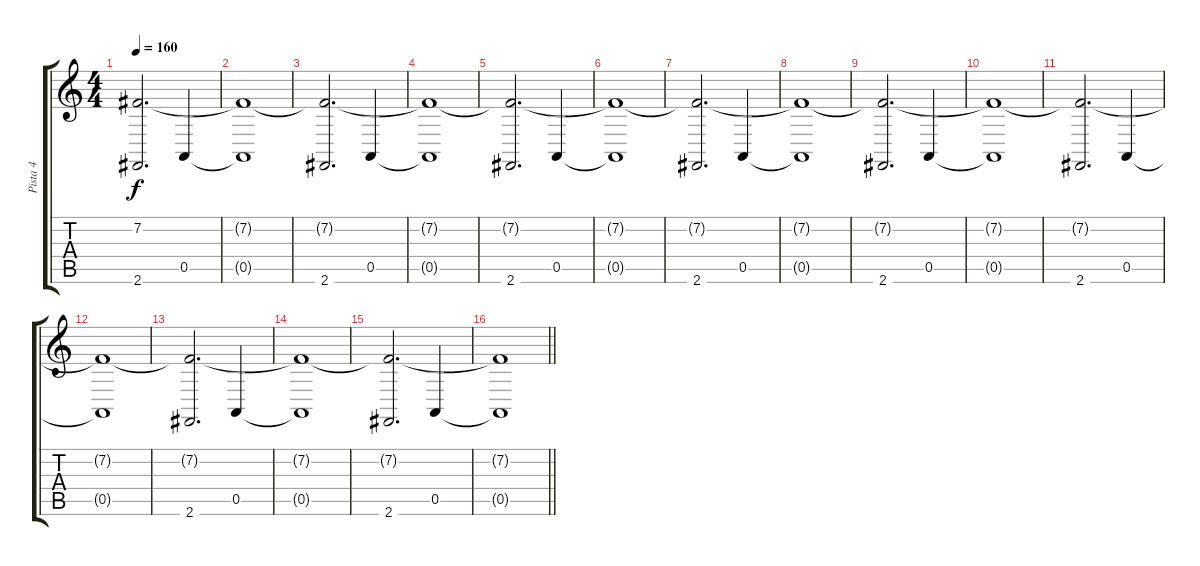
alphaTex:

\track ("Pista 4" "Pista 4") {instrument pad2warm}
\staff {score tabs}
\tuning (E4 B3 G3 D3 A2 E2) {hide}
\ts (4 4)
\tempo 160
\clef g2
\ks c
(7.2{t} 2.6).2{d dy f} 0.5.4 |
(7.2{t} 0.5{t}).1 |
(7.2{t} 2.6).2{d} 0.5.4 |
(7.2{t} 0.5{t}).1 |
(7.2{t} 2.6).2{d} 0.5.4 |
(7.2{t} 0.5{t}).1 |
(7.2{t} 2.6).2{d} 0.5.4 |
(7.2{t} 0.5{t}).1 |
(7.2{t} 2.6).2{d} 0.5.4 |
(7.2{t} 0.5{t}).1 |
(7.2{t} 2.6).2{d} 0.5.4 |
(7.2{t} 0.5{t}).1 |
(7.2{t} 2.6).2{d} 0.5.4 |
(7.2{t} 0.5{t}).1 |
(7.2{t} 2.6).2{d} 0.5.4 |
\barLineRight lightlight
(7.2{t} 0.5{t}).1
